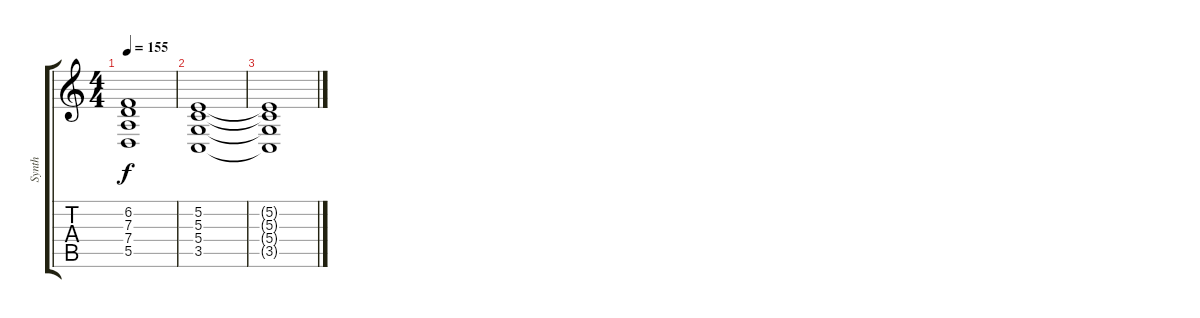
\track ("Synth" "Synth") {instrument stringensemble1}
\staff {score tabs}
\tuning (E4 B3 G3 D3 A2 E2) {hide}
\ts (4 4)
\tempo 155
\clef g2
\ks c
(6.2{t} 7.3{t} 7.4{t} 5.5{t}).1{dy f} |
(5.2 5.3 5.4 3.5).1 |
(5.2{t} 5.3{t} 5.4{t} 3.5{t}).1
